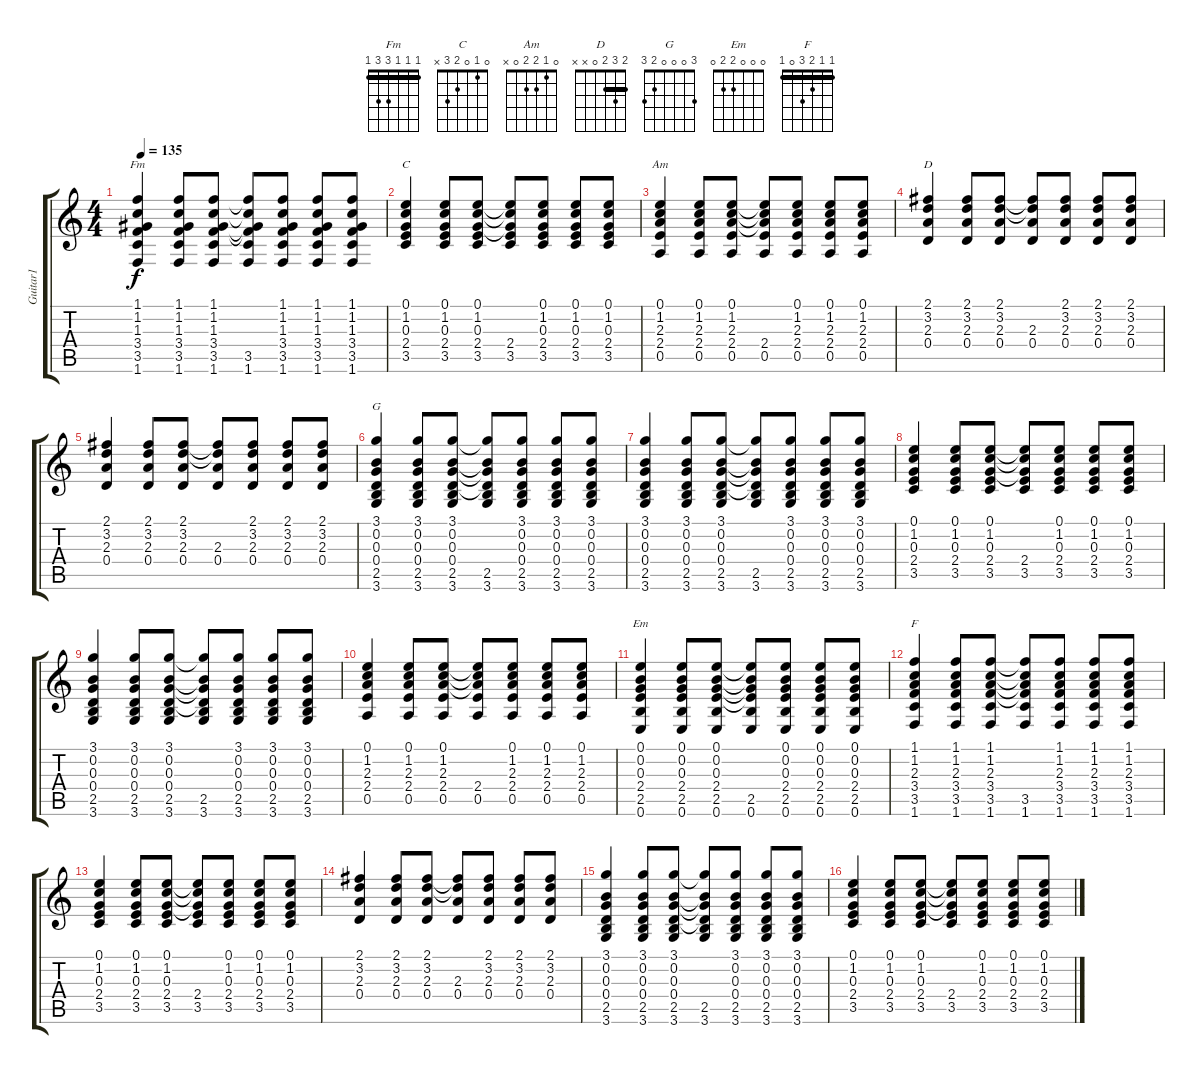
\track ("Guitar1" "Guitar1") {instrument acousticguitarnylon}
\staff {score tabs}
\tuning (E4 B3 G3 D3 A2 E2) {hide}
\chord ("Fm" 1 1 1 3 3 1) {barre 1}
\chord ("C" 0 1 0 2 3 x)
\chord ("Am" 0 1 2 2 0 x)
\chord ("D" 2 3 2 0 x x) {barre 2}
\chord ("G" 3 0 0 0 2 3)
\chord ("Em" 0 0 0 2 2 0)
\chord ("F" 1 1 2 3 0 1) {barre 1}
\ts (4 4)
\tempo 135
\clef g2
\ks c
(1.1 1.2 1.3 3.4 3.5 1.6).4{ch "Fm" dy f} (1.1 1.2 1.3 3.4 3.5 1.6).8 (1.1 1.2 1.3 3.4 3.5 1.6).8 (1.1{t} 1.2{t} 1.3{t} 3.4{t} 3.5 1.6).8 (1.1 1.2 1.3 3.4 3.5 1.6).8 (1.1 1.2 1.3 3.4 3.5 1.6).8 (1.1 1.2 1.3 3.4 3.5 1.6).8 |
(0.1 1.2 0.3 2.4 3.5).4{ch "C"} (0.1 1.2 0.3 2.4 3.5).8 (0.1 1.2 0.3 2.4 3.5).8 (0.1{t} 1.2{t} 0.3{t} 2.4 3.5).8 (0.1 1.2 0.3 2.4 3.5).8 (0.1 1.2 0.3 2.4 3.5).8 (0.1 1.2 0.3 2.4 3.5).8 |
(0.1 1.2 2.3 2.4 0.5).4{ch "Am"} (0.1 1.2 2.3 2.4 0.5).8 (0.1 1.2 2.3 2.4 0.5).8 (0.1{t} 1.2{t} 2.3{t} 2.4 0.5).8 (0.1 1.2 2.3 2.4 0.5).8 (0.1 1.2 2.3 2.4 0.5).8 (0.1 1.2 2.3 2.4 0.5).8 |
(2.1 3.2 2.3 0.4).4{ch "D"} (2.1 3.2 2.3 0.4).8 (2.1 3.2 2.3 0.4).8 (2.1{t} 3.2{t} 2.3 0.4).8 (2.1 3.2 2.3 0.4).8 (2.1 3.2 2.3 0.4).8 (2.1 3.2 2.3 0.4).8 |
(2.1 3.2 2.3 0.4).4 (2.1 3.2 2.3 0.4).8 (2.1 3.2 2.3 0.4).8 (2.1{t} 3.2{t} 2.3 0.4).8 (2.1 3.2 2.3 0.4).8 (2.1 3.2 2.3 0.4).8 (2.1 3.2 2.3 0.4).8 |
(3.1 0.2 0.3 0.4 2.5 3.6).4{ch "G"} (3.1 0.2 0.3 0.4 2.5 3.6).8 (3.1 0.2 0.3 0.4 2.5 3.6).8 (3.1{t} 0.2{t} 0.3{t} 0.4{t} 2.5 3.6).8 (3.1 0.2 0.3 0.4 2.5 3.6).8 (3.1 0.2 0.3 0.4 2.5 3.6).8 (3.1 0.2 0.3 0.4 2.5 3.6).8 |
(3.1 0.2 0.3 0.4 2.5 3.6).4 (3.1 0.2 0.3 0.4 2.5 3.6).8 (3.1 0.2 0.3 0.4 2.5 3.6).8 (3.1{t} 0.2{t} 0.3{t} 0.4{t} 2.5 3.6).8 (3.1 0.2 0.3 0.4 2.5 3.6).8 (3.1 0.2 0.3 0.4 2.5 3.6).8 (3.1 0.2 0.3 0.4 2.5 3.6).8 |
(0.1 1.2 0.3 2.4 3.5).4 (0.1 1.2 0.3 2.4 3.5).8 (0.1 1.2 0.3 2.4 3.5).8 (0.1{t} 1.2{t} 0.3{t} 2.4 3.5).8 (0.1 1.2 0.3 2.4 3.5).8 (0.1 1.2 0.3 2.4 3.5).8 (0.1 1.2 0.3 2.4 3.5).8 |
(3.1 0.2 0.3 0.4 2.5 3.6).4 (3.1 0.2 0.3 0.4 2.5 3.6).8 (3.1 0.2 0.3 0.4 2.5 3.6).8 (3.1{t} 0.2{t} 0.3{t} 0.4{t} 2.5 3.6).8 (3.1 0.2 0.3 0.4 2.5 3.6).8 (3.1 0.2 0.3 0.4 2.5 3.6).8 (3.1 0.2 0.3 0.4 2.5 3.6).8 |
(0.1 1.2 2.3 2.4 0.5).4 (0.1 1.2 2.3 2.4 0.5).8 (0.1 1.2 2.3 2.4 0.5).8 (0.1{t} 1.2{t} 2.3{t} 2.4 0.5).8 (0.1 1.2 2.3 2.4 0.5).8 (0.1 1.2 2.3 2.4 0.5).8 (0.1 1.2 2.3 2.4 0.5).8 |
(0.1 0.2 0.3 2.4 2.5 0.6).4{ch "Em"} (0.1 0.2 0.3 2.4 2.5 0.6).8 (0.1 0.2 0.3 2.4 2.5 0.6).8 (0.1{t} 0.2{t} 0.3{t} 2.4{t} 2.5 0.6).8 (0.1 0.2 0.3 2.4 2.5 0.6).8 (0.1 0.2 0.3 2.4 2.5 0.6).8 (0.1 0.2 0.3 2.4 2.5 0.6).8 |
(1.1 1.2 2.3 3.4 3.5 1.6).4{ch "F"} (1.1 1.2 2.3 3.4 3.5 1.6).8 (1.1 1.2 2.3 3.4 3.5 1.6).8 (1.1{t} 1.2{t} 2.3{t} 3.4{t} 3.5 1.6).8 (1.1 1.2 2.3 3.4 3.5 1.6).8 (1.1 1.2 2.3 3.4 3.5 1.6).8 (1.1 1.2 2.3 3.4 3.5 1.6).8 |
(0.1 1.2 0.3 2.4 3.5).4 (0.1 1.2 0.3 2.4 3.5).8 (0.1 1.2 0.3 2.4 3.5).8 (0.1{t} 1.2{t} 0.3{t} 2.4 3.5).8 (0.1 1.2 0.3 2.4 3.5).8 (0.1 1.2 0.3 2.4 3.5).8 (0.1 1.2 0.3 2.4 3.5).8 |
(2.1 3.2 2.3 0.4).4 (2.1 3.2 2.3 0.4).8 (2.1 3.2 2.3 0.4).8 (2.1{t} 3.2{t} 2.3 0.4).8 (2.1 3.2 2.3 0.4).8 (2.1 3.2 2.3 0.4).8 (2.1 3.2 2.3 0.4).8 |
(3.1 0.2 0.3 0.4 2.5 3.6).4 (3.1 0.2 0.3 0.4 2.5 3.6).8 (3.1 0.2 0.3 0.4 2.5 3.6).8 (3.1{t} 0.2{t} 0.3{t} 0.4{t} 2.5 3.6).8 (3.1 0.2 0.3 0.4 2.5 3.6).8 (3.1 0.2 0.3 0.4 2.5 3.6).8 (3.1 0.2 0.3 0.4 2.5 3.6).8 |
(0.1 1.2 0.3 2.4 3.5).4 (0.1 1.2 0.3 2.4 3.5).8 (0.1 1.2 0.3 2.4 3.5).8 (0.1{t} 1.2{t} 0.3{t} 2.4 3.5).8 (0.1 1.2 0.3 2.4 3.5).8 (0.1 1.2 0.3 2.4 3.5).8 (0.1 1.2 0.3 2.4 3.5).8
